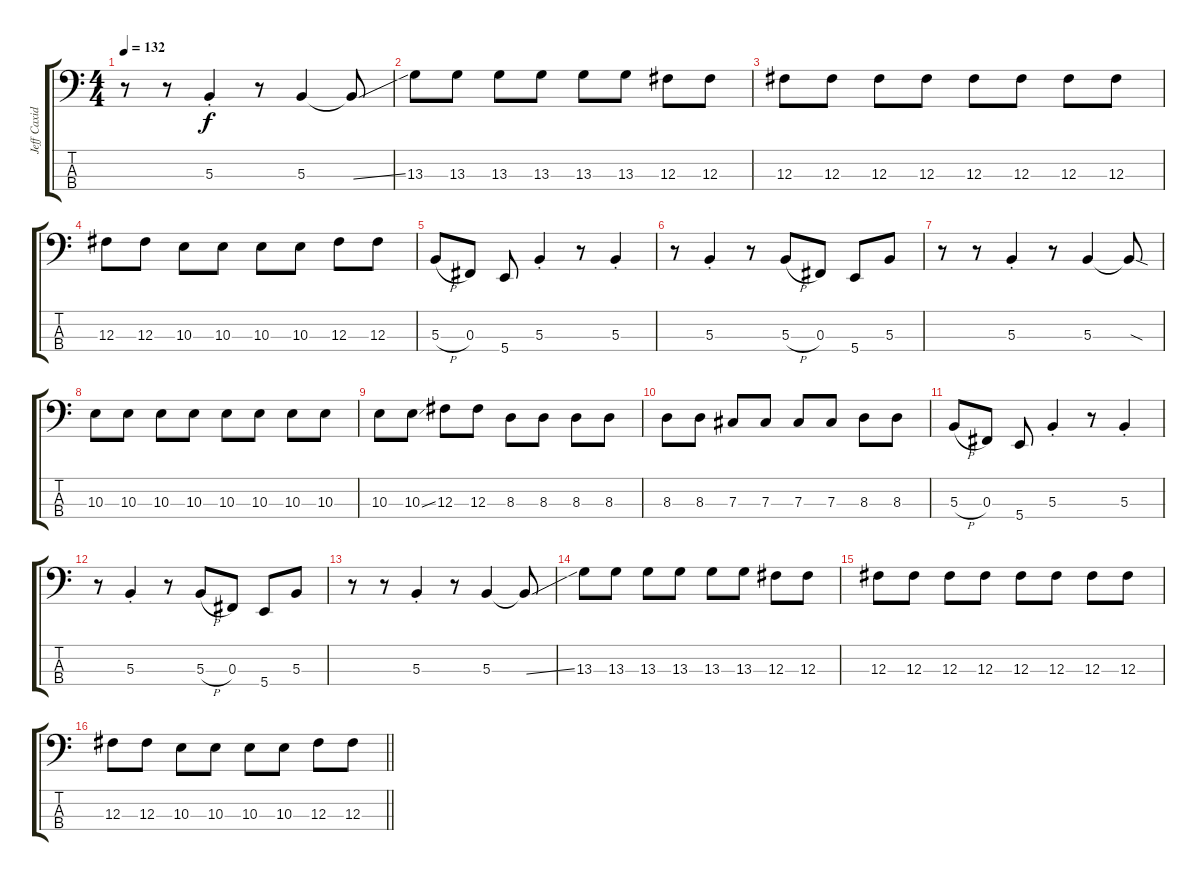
\track ("Jeff Caxide" "Jeff Caxid") {instrument electricbasspick}
\staff {score tabs}
\tuning (E2 B1 Gb1 B0) {hide}
\ts (4 4)
\tempo 132
\clef f4
\ks c
r.8{dy f} r.8 5.3{st}.4 r.8 5.3.4 5.3{ss t}.8 |
13.3.8 13.3.8 13.3.8 13.3.8 13.3.8 13.3.8 12.3.8 12.3.8 |
12.3.8 12.3.8 12.3.8 12.3.8 12.3.8 12.3.8 12.3.8 12.3.8 |
12.3.8 12.3.8 10.3.8 10.3.8 10.3.8 10.3.8 12.3.8 12.3.8 |
5.3{h}.8 0.3.8 5.4.8 5.3{st}.4 r.8 5.3{st}.4 |
r.8 5.3{st}.4 r.8 5.3{h}.8 0.3.8 5.4.8 5.3.8 |
r.8 r.8 5.3{st}.4 r.8 5.3.4 5.3{sod t}.8 |
10.3.8 10.3.8 10.3.8 10.3.8 10.3.8 10.3.8 10.3.8 10.3.8 |
10.3.8 10.3{ss}.8 12.3.8 12.3.8 8.3.8 8.3.8 8.3.8 8.3.8 |
8.3.8 8.3.8 7.3.8 7.3.8 7.3.8 7.3.8 8.3.8 8.3.8 |
5.3{h}.8 0.3.8 5.4.8 5.3{st}.4 r.8 5.3{st}.4 |
r.8 5.3{st}.4 r.8 5.3{h}.8 0.3.8 5.4.8 5.3.8 |
r.8 r.8 5.3{st}.4 r.8 5.3.4 5.3{ss t}.8 |
13.3.8 13.3.8 13.3.8 13.3.8 13.3.8 13.3.8 12.3.8 12.3.8 |
12.3.8 12.3.8 12.3.8 12.3.8 12.3.8 12.3.8 12.3.8 12.3.8 |
\barLineRight lightlight
12.3.8 12.3.8 10.3.8 10.3.8 10.3.8 10.3.8 12.3.8 12.3.8
